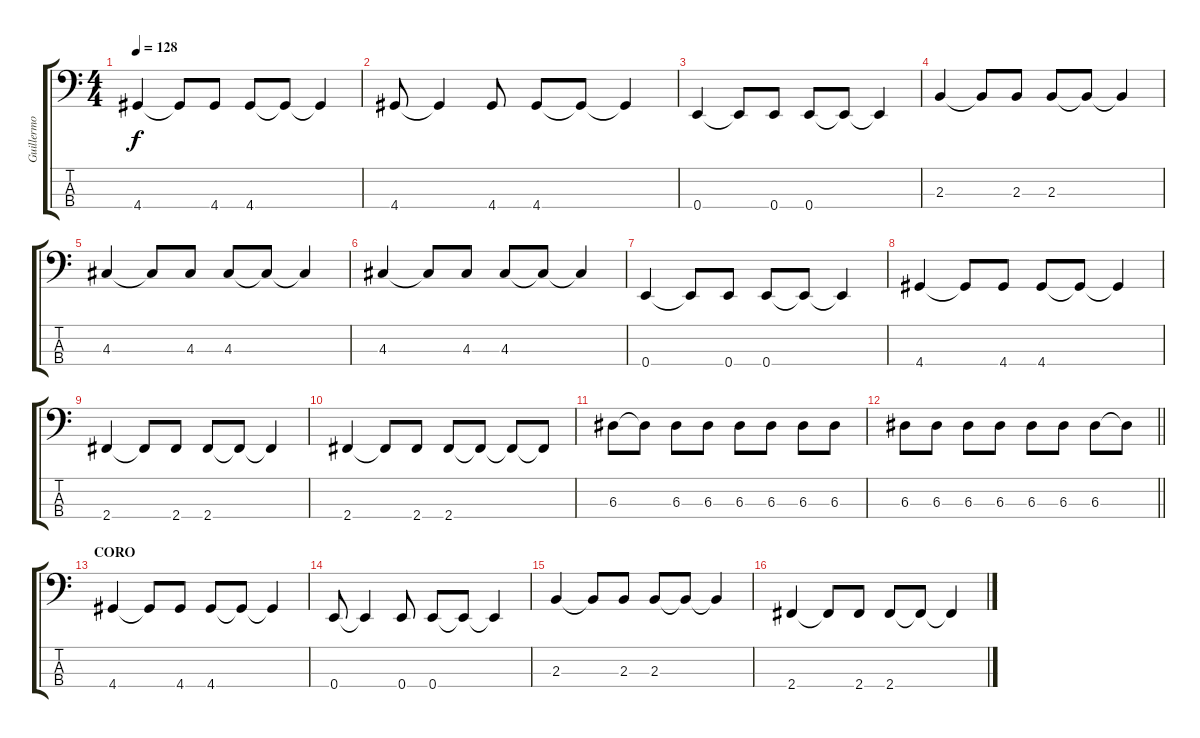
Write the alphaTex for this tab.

\track ("Guillermo Sanchez" "Guillermo ") {instrument electricbassfinger}
\staff {score tabs}
\tuning (G2 D2 A1 E1) {hide}
\ts (4 4)
\tempo 128
\clef f4
\ks c
4.4.4{dy f} 4.4{t}.8 4.4.8 4.4.8 4.4{t}.8 4.4{t}.4 |
4.4.8 4.4{t}.4 4.4.8 4.4.8 4.4{t}.8 4.4{t}.4 |
0.4.4 0.4{t}.8 0.4.8 0.4.8 0.4{t}.8 0.4{t}.4 |
2.3.4 2.3{t}.8 2.3.8 2.3.8 2.3{t}.8 2.3{t}.4 |
4.3.4 4.3{t}.8 4.3.8 4.3.8 4.3{t}.8 4.3{t}.4 |
4.3.4 4.3{t}.8 4.3.8 4.3.8 4.3{t}.8 4.3{t}.4 |
0.4.4 0.4{t}.8 0.4.8 0.4.8 0.4{t}.8 0.4{t}.4 |
4.4.4 4.4{t}.8 4.4.8 4.4.8 4.4{t}.8 4.4{t}.4 |
2.4.4 2.4{t}.8 2.4.8 2.4.8 2.4{t}.8 2.4{t}.4 |
2.4.4 2.4{t}.8 2.4.8 2.4.8 2.4{t}.8 2.4{t}.8 2.4{t}.8 |
6.3.8 6.3{t}.8 6.3.8 6.3.8 6.3.8 6.3.8 6.3.8 6.3.8 |
\barLineRight lightlight
6.3.8 6.3.8 6.3.8 6.3.8 6.3.8 6.3.8 6.3.8 6.3{t}.8 |
\section ("" "CORO")
4.4.4 4.4{t}.8 4.4.8 4.4.8 4.4{t}.8 4.4{t}.4 |
0.4.8 0.4{t}.4 0.4.8 0.4.8 0.4{t}.8 0.4{t}.4 |
2.3.4 2.3{t}.8 2.3.8 2.3.8 2.3{t}.8 2.3{t}.4 |
2.4.4 2.4{t}.8 2.4.8 2.4.8 2.4{t}.8 2.4{t}.4
